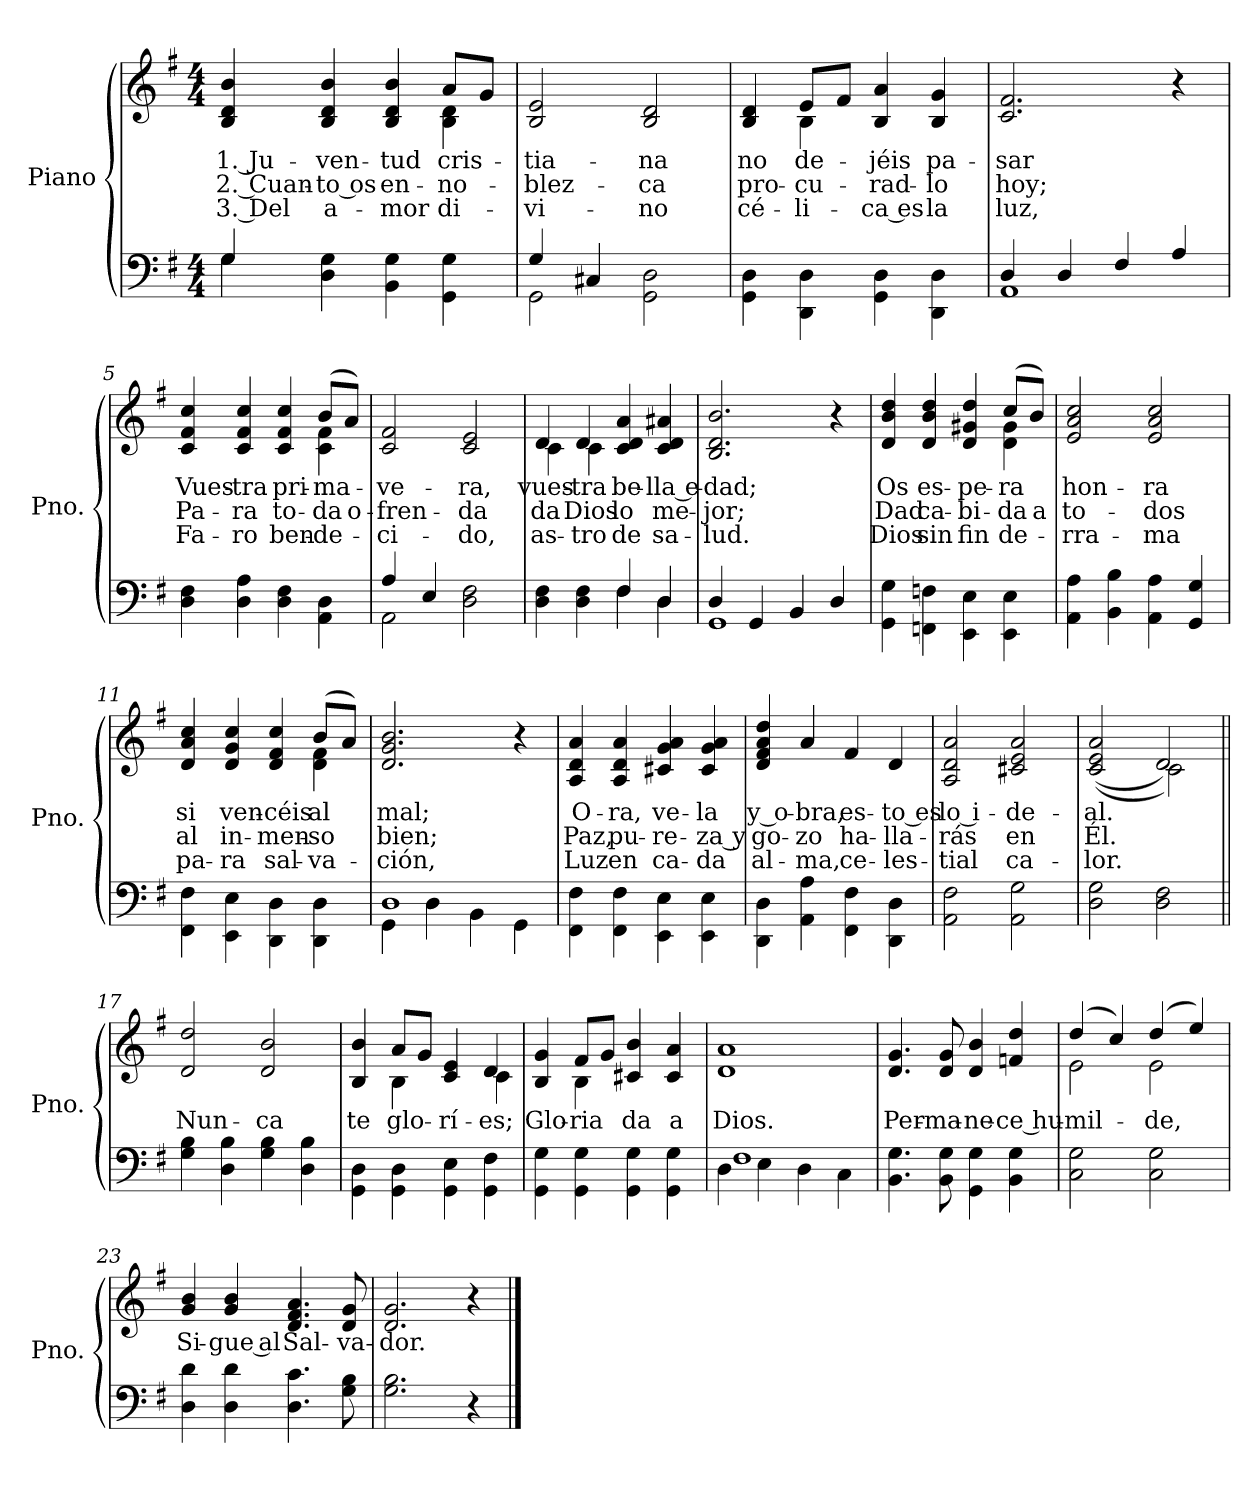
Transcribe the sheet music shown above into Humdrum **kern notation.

**kern	**kern	**text	**text	**text
*part1	*part1	*part1	*part1	*part1
*staff2	*staff1	*staff1	*staff1	*staff1
*I"Piano	*	*	*	*
*I'Pno.	*	*	*	*
*clefF4	*clefG2	*	*	*
*k[f#]	*k[f#]	*	*	*
*M4/4	*M4/4	*	*	*
=1	=1	=1	=1	=1
*^	*	*	*	*
!	!	!	!LO:LY:b	!LO:LY:b	!LO:LY:b
*	*	*^	*	*	*
4G/	4G\	4B/ 4d/ 4b/	2.ryy	1. Ju-	2. Cuan-	3. Del
!	!	!	!	!LO:LY:b	!LO:LY:b	!LO:LY:b
4D\ 4G\	2.ryy	4B/ 4d/ 4b/	.	-ven-	-to os	a-
!	!	!	!	!LO:LY:b	!LO:LY:b	!LO:LY:b
4BB\ 4G\	.	4B/ 4d/ 4b/	.	-tud	en-	-mor
!	!	!	!	!LO:LY:b	!LO:LY:b	!LO:LY:b
4GG\ 4G\	.	8a/L	4B\ 4d\	cris-	-no-	di-
.	.	8g/J	.	.	.	.
*	*	*v	*v	*	*	*
=2	=2	=2	=2	=2	=2
!	!	!	!LO:LY:b	!LO:LY:b	!LO:LY:b
4G/	2GG\	2B/ 2e/	-tia-	-blez-	-vi-
4C#X/	.	.	.	.	.
!	!	!	!LO:LY:b	!LO:LY:b	!LO:LY:b
2GG\ 2D\	2ryy	2B/ 2d/	-na	-ca	-no
=3	=3	=3	=3	=3	=3
!	!	!	!LO:LY:b	!LO:LY:b	!LO:LY:b
*v	*v	*^	*	*	*
4GG\ 4D\	4B/ 4d/	4ryy	no	pro-	cé-
!	!	!	!LO:LY:b	!LO:LY:b	!LO:LY:b
4DD\ 4D\	8e/L	4B\	de-	-cu-	-li-
.	8f#/J	.	.	.	.
!	!	!	!LO:LY:b	!LO:LY:b	!LO:LY:b
4GG\ 4D\	4B/ 4a/	2ryy	-jéis	-rad-	-ca es
!	!	!	!LO:LY:b	!LO:LY:b	!LO:LY:b
4DD\ 4D\	4B/ 4g/	.	pa-	-lo	la
*	*v	*v	*	*	*
=4	=4	=4	=4	=4
*^	*	*	*	*
!	!	!	!LO:LY:b	!LO:LY:b	!LO:LY:b
4D/	1AA	2.c/ 2.f#/	-sar	hoy;	luz,
4D/	.	.	.	.	.
4F#/	.	.	.	.	.
4A/	.	4r	.	.	.
*v	*v	*	*	*	*
=5	=5	=5	=5	=5
!	!	!LO:LY:b	!LO:LY:b	!LO:LY:b
*	*^	*	*	*
4D\ 4F#\	4c/ 4f#/ 4cc/	2.ryy	Vues-	Pa-	Fa-
!	!	!	!LO:LY:b	!LO:LY:b	!LO:LY:b
4D\ 4A\	4c/ 4f#/ 4cc/	.	-tra	-ra	-ro
!	!	!	!LO:LY:b	!LO:LY:b	!LO:LY:b
4D\ 4F#\	4c/ 4f#/ 4cc/	.	pri-	to-	ben-
!	!	!	!LO:LY:b	!LO:LY:b	!LO:LY:b
4AA\ 4D\	(>8b/L	4c\ 4f#\	-ma-	-da	-de-
!	!	!	!	!LO:LY:b	!
.	8a/J)	.	.	o-	.
*	*v	*v	*	*	*
=6	=6	=6	=6	=6
*^	*	*	*	*
!	!	!	!LO:LY:b	!LO:LY:b	!LO:LY:b
4A/	2AA\	2c/ 2f#/	-ve-	-fren-	-ci-
4E/	.	.	.	.	.
!	!	!	!LO:LY:b	!LO:LY:b	!LO:LY:b
2D\ 2F#\	2ryy	2c/ 2e/	-ra,	-da	-do,
!!LO:LB:g=z
=7	=7	=7	=7	=7	=7
!	!	!	!LO:LY:b	!LO:LY:b	!LO:LY:b
*	*	*^	*	*	*
4D\ 4F#\	2ryy	4d/	4c\	vues-	da	as-
!	!	!	!	!LO:LY:b	!LO:LY:b	!LO:LY:b
4D\ 4F#\	.	4d/	4c\	-tra	Dios	-tro
!	!	!	!	!LO:LY:b	!LO:LY:b	!LO:LY:b
4F#/	4F#\	4c/ 4d/ 4a/	2ryy	be-	lo	de
!	!	!	!	!LO:LY:b	!LO:LY:b	!LO:LY:b
4D/	4D\	4c/ 4d/ 4a#X/	.	-lla e-	me-	sa-
*	*	*v	*v	*	*	*
=8	=8	=8	=8	=8	=8
!	!	!	!LO:LY:b	!LO:LY:b	!LO:LY:b
4D/	1GG	2.B/ 2.d/ 2.b/	-dad;	-jor;	-lud.
4GG/	.	.	.	.	.
4BB/	.	.	.	.	.
4D/	.	4r	.	.	.
*v	*v	*	*	*	*
=9	=9	=9	=9	=9
!	!	!LO:LY:b	!LO:LY:b	!LO:LY:b
*	*^	*	*	*
4GG\ 4G\	4d/ 4b/ 4dd/	2.ryy	Os	Dad	Dios
!	!	!	!LO:LY:b	!LO:LY:b	!LO:LY:b
4FFn\ 4Fn\	4d/ 4b/ 4dd/	.	es-	ca-	sin
!	!	!	!LO:LY:b	!LO:LY:b	!LO:LY:b
4EE\ 4E\	4d/ 4g#X/ 4dd/	.	-pe-	-bi-	fin
!	!	!	!LO:LY:b	!LO:LY:b	!LO:LY:b
4EE\ 4E\	(>8cc/L	4d\ 4g#\	-ra	-da	de-
!	!	!	!	!LO:LY:b	!
.	8b/J)	.	.	a	.
*	*v	*v	*	*	*
=10	=10	=10	=10	=10
!	!	!LO:LY:b	!LO:LY:b	!LO:LY:b
4AA\ 4A\	2e/ 2a/ 2cc/	hon-	to-	-rra-
4BB\ 4B\	.	.	.	.
!	!	!LO:LY:b	!LO:LY:b	!LO:LY:b
4AA\ 4A\	2e/ 2a/ 2cc/	-ra	-dos	-ma
4GG/ 4G/	.	.	.	.
=11	=11	=11	=11	=11
!	!	!LO:LY:b	!LO:LY:b	!LO:LY:b
*	*^	*	*	*
4FF#\ 4F#\	4d/ 4a/ 4cc/	2.ryy	si	al	pa-
!	!	!	!LO:LY:b	!LO:LY:b	!LO:LY:b
4EE\ 4E\	4d/ 4g/ 4cc/	.	ven-	in-	-ra
!	!	!	!LO:LY:b	!LO:LY:b	!LO:LY:b
4DD\ 4D\	4d/ 4f#/ 4cc/	.	-céis	-men-	sal-
!	!	!	!LO:LY:b	!LO:LY:b	!LO:LY:b
4DD\ 4D\	(>8b/L	4d\ 4f#\	al	-so	-va-
.	8a/J)	.	.	.	.
*	*v	*v	*	*	*
=12	=12	=12	=12	=12
*^	*	*	*	*
!	!	!	!LO:LY:b	!LO:LY:b	!LO:LY:b
4GG\	1D	2.d/ 2.g/ 2.b/	mal;	bien;	-ción,
4D\	.	.	.	.	.
4BB\	.	.	.	.	.
4GG\	.	4r	.	.	.
*v	*v	*	*	*	*
!!LO:LB:g=z
=13	=13	=13	=13	=13
!	!	!LO:LY:b	!LO:LY:b	!LO:LY:b
4FF#\ 4F#\	4A/ 4d/ 4a/	O-	Paz,	Luz
!	!	!LO:LY:b	!LO:LY:b	!LO:LY:b
4FF#\ 4F#\	4A/ 4d/ 4a/	-ra,	pu-	en
!	!	!LO:LY:b	!LO:LY:b	!LO:LY:b
4EE\ 4E\	4c#X/ 4g/ 4a/	ve-	-re-	ca-
!	!	!LO:LY:b	!LO:LY:b	!LO:LY:b
4EE\ 4E\	4c#/ 4g/ 4a/	-la	-za y	-da
=14	=14	=14	=14	=14
!	!	!LO:LY:b	!LO:LY:b	!LO:LY:b
4DD\ 4D\	4d/ 4f#/ 4a/ 4dd/	y o-	go-	al-
!	!	!LO:LY:b	!LO:LY:b	!LO:LY:b
4AA\ 4A\	4a/	-bra,	-zo	-ma,
!	!	!LO:LY:b	!LO:LY:b	!LO:LY:b
4FF#\ 4F#\	4f#/	es-	ha-	ce-
!	!	!LO:LY:b	!LO:LY:b	!LO:LY:b
4DD\ 4D\	4d/	-to es	-lla-	-les-
=15	=15	=15	=15	=15
!	!	!LO:LY:b	!LO:LY:b	!LO:LY:b
2AA\ 2F#\	2A/ 2d/ 2a/	lo i-	-rás	-tial
!	!	!LO:LY:b	!LO:LY:b	!LO:LY:b
2AA\ 2G\	2c#X/ 2e/ 2a/	-de-	en	ca-
=16	=16	=16	=16	=16
!	!	!LO:LY:b	!LO:LY:b	!LO:LY:b
*	*^	*	*	*
2D\ 2G\	(<(>2c/ 2e/ 2a/	2ryy	-al.	Él.	-lor.
2D\ 2F#\	2d/)	2c\)	.	.	.
=17||	=17||	=17||	=17||	=17||	=17||
!	!LO:TX:a:t=Coro	!	!	!	!
!	!	!	!LO:LY:b	!	!
*	*v	*v	*	*	*
4G\ 4B\	2d/ 2dd/	Nun-	.	.
4D\ 4B\	.	.	.	.
!	!	!LO:LY:b	!	!
4G\ 4B\	2d/ 2b/	-ca	.	.
4D\ 4B\	.	.	.	.
=18	=18	=18	=18	=18
!	!	!LO:LY:b	!	!
*	*^	*	*	*
4GG\ 4D\	4B/ 4b/	4ryy	te	.	.
!	!	!	!LO:LY:b	!	!
4GG\ 4D\	8a/L	4B\	glo-	.	.
.	8g/J	.	.	.	.
!	!	!	!LO:LY:b	!	!
4GG\ 4E\	4c/ 4e/	4ryy	-rí-	.	.
!	!	!	!LO:LY:b	!	!
4GG\ 4F#\	4d/	4c\	-es;	.	.
=19	=19	=19	=19	=19	=19
!	!	!	!LO:LY:b	!	!
4GG\ 4G\	4B/ 4g/	4ryy	Glo-	.	.
!	!	!	!LO:LY:b	!	!
4GG\ 4G\	8f#/L	4B\	-ria	.	.
.	8g/J	.	.	.	.
!	!	!	!LO:LY:b	!	!
4GG\ 4G\	4c#X/ 4b/	2ryy	da	.	.
!	!	!	!LO:LY:b	!	!
4GG\ 4G\	4c#/ 4a/	.	a	.	.
*	*v	*v	*	*	*
!!LO:LB:g=z
=20	=20	=20	=20	=20
*^	*	*	*	*
!	!	!	!LO:LY:b	!	!
4D\	1F#	1d 1a	Dios.	.	.
4E\	.	.	.	.	.
4D\	.	.	.	.	.
4C\	.	.	.	.	.
*v	*v	*	*	*	*
=21	=21	=21	=21	=21
!	!	!LO:LY:b	!	!
4.BB\ 4.G\	4.d/ 4.g/	Per-	.	.
!	!	!LO:LY:b	!	!
8BB\ 8G\	8d/ 8g/	-ma-	.	.
!	!	!LO:LY:b	!	!
4GG\ 4G\	4d/ 4b/	-ne-	.	.
!	!	!LO:LY:b	!	!
4BB\ 4G\	4fn/ 4dd/	-ce hu-	.	.
=22	=22	=22	=22	=22
!	!	!LO:LY:b	!	!
*	*^	*	*	*
2C\ 2G\	(>4dd/	2e\	-mil-	.	.
.	4cc/)	.	.	.	.
!	!	!	!LO:LY:b	!	!
2C\ 2G\	(>4dd/	2e\	-de,	.	.
.	4ee/)	.	.	.	.
*	*v	*v	*	*	*
=23	=23	=23	=23	=23
!	!	!LO:LY:b	!	!
4D\ 4d\	4g/ 4b/	Si-	.	.
!	!	!LO:LY:b	!	!
4D\ 4d\	4g/ 4b/	-gue al	.	.
!	!	!LO:LY:b	!	!
4.D\ 4.c\	4.d/ 4.f#/ 4.a/	Sal-	.	.
!	!	!LO:LY:b	!	!
8G\ 8B\	8d/ 8g/	-va-	.	.
=24	=24	=24	=24	=24
!	!	!LO:LY:b	!	!
2.G\ 2.B\	2.d/ 2.g/	-dor.	.	.
4r	4r	.	.	.
==	==	==	==	==
*-	*-	*-	*-	*-
